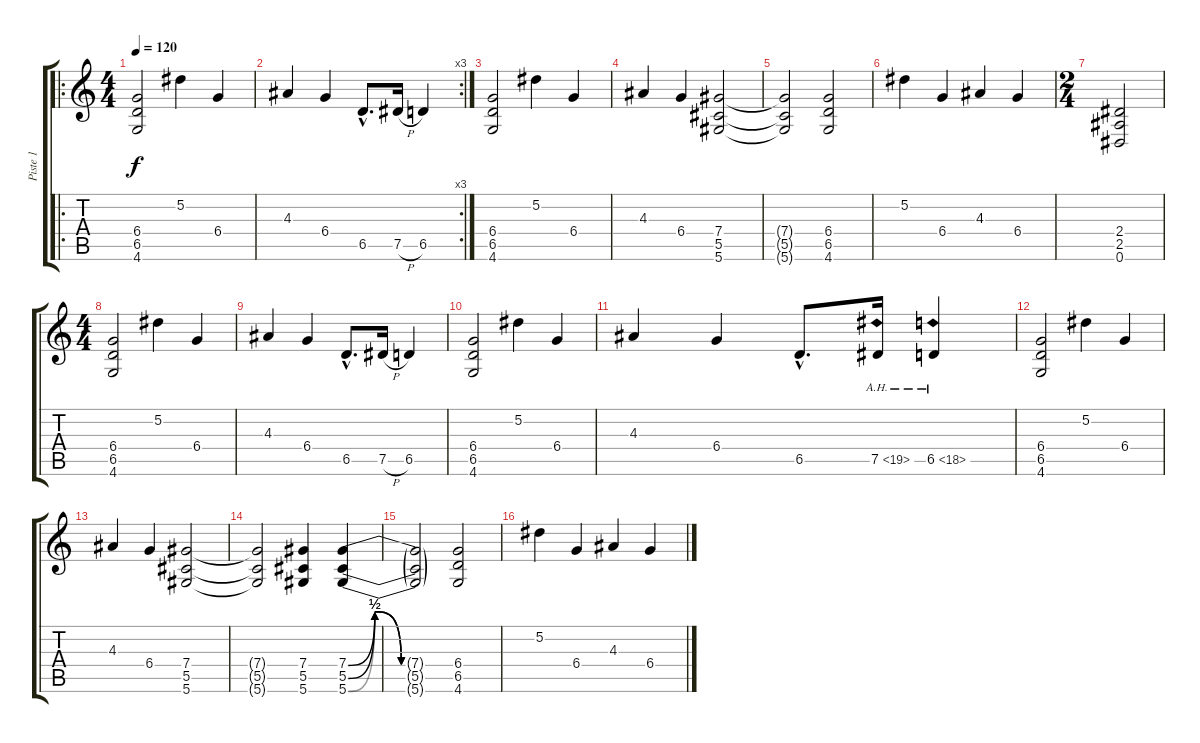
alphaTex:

\track ("Piste 1" "Piste 1") {instrument distortionguitar}
\staff {score tabs}
\tuning (Eb4 Bb3 Gb3 Db3 Ab2 Eb2) {hide}
\ro
\ts (4 4)
\tempo 120
\clef g2
\ks c
(6.4 6.5 4.6).2{dy f} 5.2.4 6.4.4 |
\rc 3
4.3.4 6.4.4 6.5{hac}.8{d} 7.5{h}.16 6.5.4 |
(6.4 6.5 4.6).2 5.2.4 6.4.4 |
4.3.4 6.4.4 (7.4 5.5 5.6).2 |
(7.4{t} 5.5{t} 5.6{t}).2 (6.4 6.5 4.6).2 |
5.2.4 6.4.4 4.3.4 6.4.4 |
\ts (2 4)
(2.4 2.5 0.6).2 |
\ts (4 4)
(6.4 6.5 4.6).2 5.2.4 6.4.4 |
4.3.4 6.4.4 6.5{hac}.8{d} 7.5{h}.16 6.5.4 |
(6.4 6.5 4.6).2 5.2.4 6.4.4 |
4.3.4 6.4.4 6.5{hac}.8{d} 7.5{ah 12}.16 6.5{ah 12}.4 |
(6.4 6.5 4.6).2 5.2.4 6.4.4 |
4.3.4 6.4.4 (7.4 5.5 5.6).2 |
(7.4{t} 5.5{t} 5.6{t}).2 (7.4 5.5 5.6).4 (7.4{be (custom 0 0 15 2 30 0 45 0 60 0)} 5.5{be (custom 0 0 15 2 30 0 45 0 60 0)} 5.6{be (custom 0 0 15 2 30 0 45 0 60 0)}).4 |
(7.4{t} 5.5{t} 5.6{t}).2 (6.4 6.5 4.6).2 |
5.2.4 6.4.4 4.3.4 6.4.4
